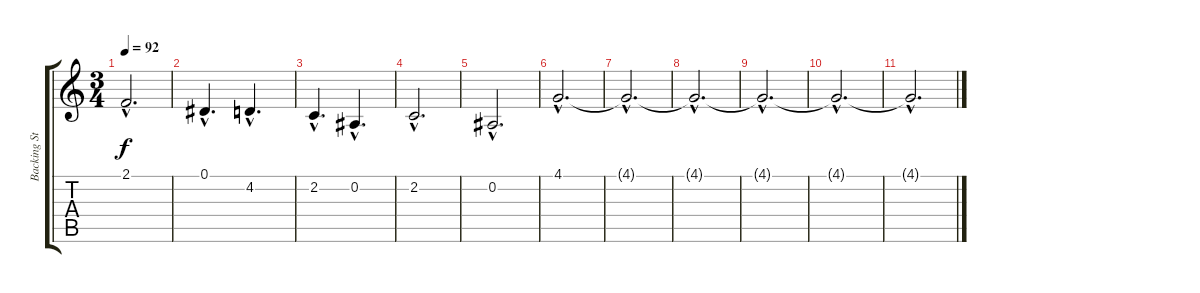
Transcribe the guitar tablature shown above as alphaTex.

\track ("Backing String" "Backing St") {instrument tremolostrings}
\staff {score tabs}
\tuning (Eb4 Bb3 Gb3 Db3 Ab2 Eb2) {hide}
\ts (3 4)
\tempo 92
\clef g2
\ks c
2.1{hac}.2{d dy f} |
0.1{hac}.4{d} 4.2{hac}.4{d} |
2.2{hac}.4{d} 0.2{hac}.4{d} |
2.2{hac}.2{d} |
0.2{hac}.2{d} |
4.1{hac}.2{d} |
4.1{hac t}.2{d} |
4.1{hac t}.2{d} |
4.1{hac t}.2{d} |
4.1{hac t}.2{d} |
4.1{hac t}.2{d}
